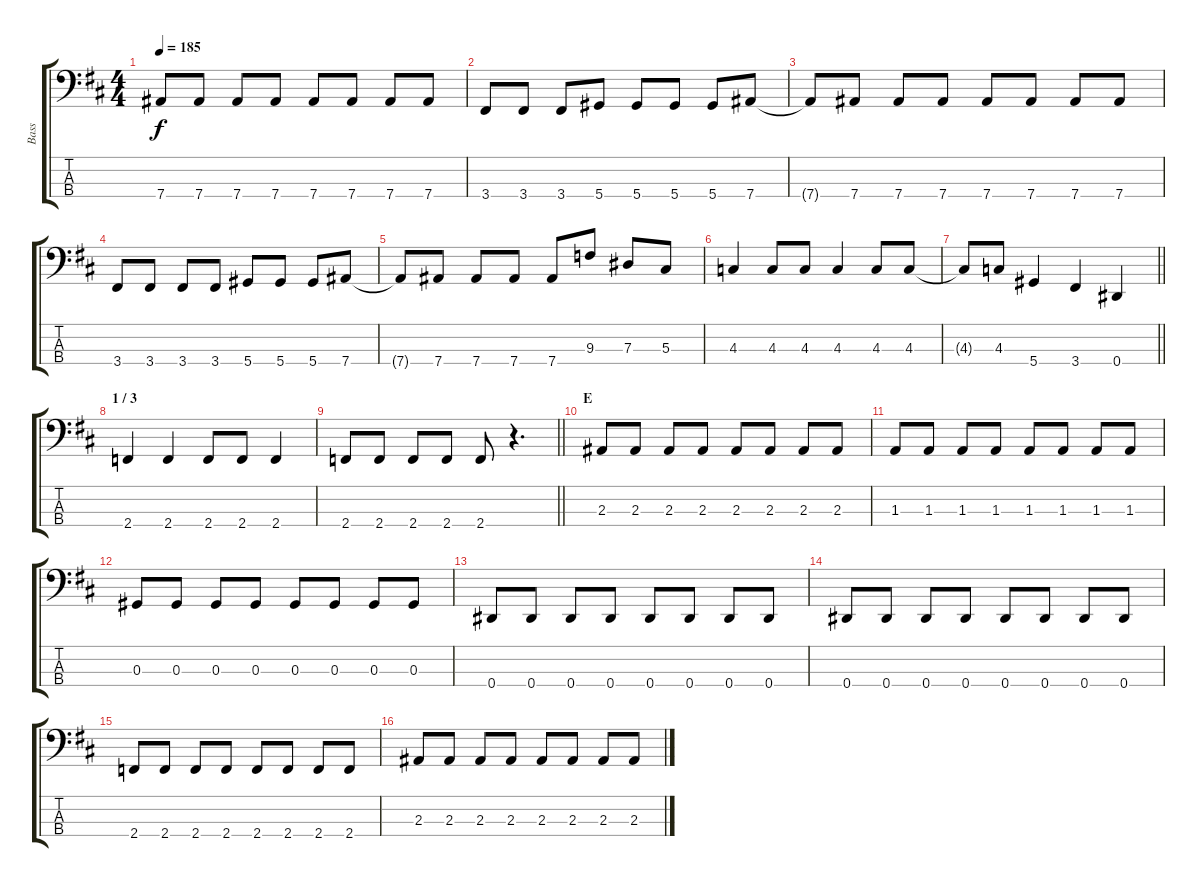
\track ("Bass" "Bass") {instrument electricbassfinger}
\staff {score tabs}
\tuning (Gb2 Db2 Ab1 Eb1) {hide}
\ts (4 4)
\tempo 185
\clef f4
\ks d
7.4{t}.8{dy f} 7.4.8 7.4.8 7.4.8 7.4.8 7.4.8 7.4.8 7.4.8 |
3.4.8 3.4.8 3.4.8 5.4.8 5.4.8 5.4.8 5.4.8 7.4.8 |
7.4{t}.8 7.4.8 7.4.8 7.4.8 7.4.8 7.4.8 7.4.8 7.4.8 |
3.4.8 3.4.8 3.4.8 3.4.8 5.4.8 5.4.8 5.4.8 7.4.8 |
7.4{t}.8 7.4.8 7.4.8 7.4.8 7.4.8 9.3.8 7.3.8 5.3.8 |
4.3.4 4.3.8 4.3.8 4.3.4 4.3.8 4.3.8 |
\barLineRight lightlight
4.3{t}.8 4.3.8 5.4.4 3.4.4 0.4.4 |
\section ("" "1 / 3")
2.4.4 2.4.4 2.4.8 2.4.8 2.4.4 |
\barLineRight lightlight
2.4.8 2.4.8 2.4.8 2.4.8 2.4.8 r.4{d} |
\section ("" "E")
2.3.8 2.3.8 2.3.8 2.3.8 2.3.8 2.3.8 2.3.8 2.3.8 |
1.3.8 1.3.8 1.3.8 1.3.8 1.3.8 1.3.8 1.3.8 1.3.8 |
0.3.8 0.3.8 0.3.8 0.3.8 0.3.8 0.3.8 0.3.8 0.3.8 |
0.4.8 0.4.8 0.4.8 0.4.8 0.4.8 0.4.8 0.4.8 0.4.8 |
0.4.8 0.4.8 0.4.8 0.4.8 0.4.8 0.4.8 0.4.8 0.4.8 |
2.4.8 2.4.8 2.4.8 2.4.8 2.4.8 2.4.8 2.4.8 2.4.8 |
2.3.8 2.3.8 2.3.8 2.3.8 2.3.8 2.3.8 2.3.8 2.3.8
